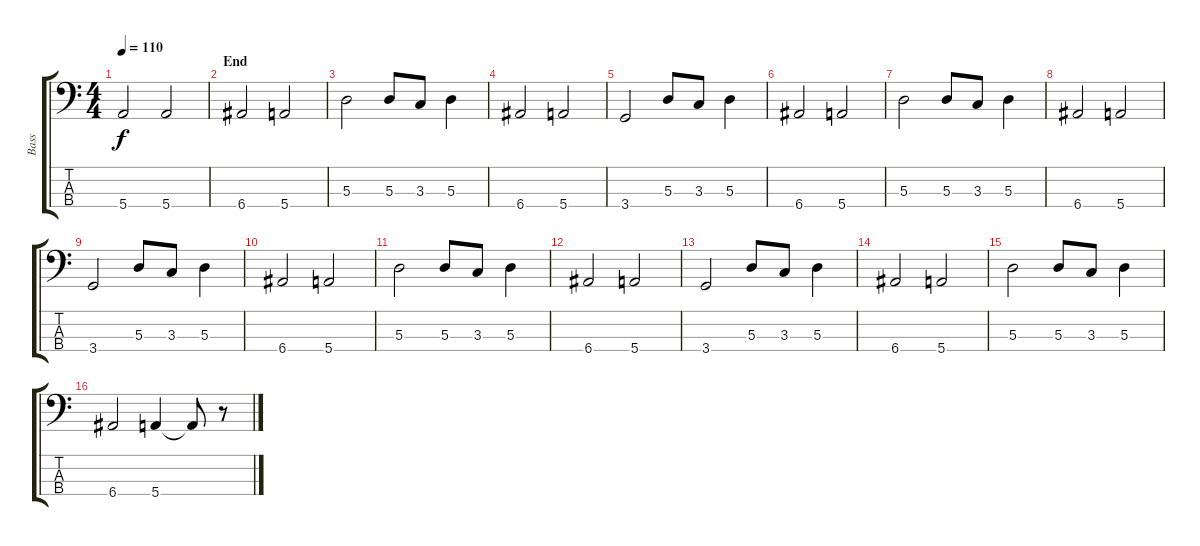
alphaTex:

\track ("Bass" "Bass") {instrument electricbassfinger}
\staff {score tabs}
\tuning (G2 D2 A1 E1) {hide}
\ts (4 4)
\tempo 110
\clef f4
\ks c
5.4.2{dy f} 5.4.2 |
\section ("" "End")
6.4.2 5.4.2 |
5.3.2 5.3.8 3.3.8 5.3.4 |
6.4.2 5.4.2 |
3.4.2 5.3.8 3.3.8 5.3.4 |
6.4.2 5.4.2 |
5.3.2 5.3.8 3.3.8 5.3.4 |
6.4.2 5.4.2 |
3.4.2 5.3.8 3.3.8 5.3.4 |
6.4.2 5.4.2 |
5.3.2 5.3.8 3.3.8 5.3.4 |
6.4.2 5.4.2 |
3.4.2 5.3.8 3.3.8 5.3.4 |
6.4.2 5.4.2 |
5.3.2 5.3.8 3.3.8 5.3.4 |
6.4.2 5.4.4 5.4{t}.8 r.8
